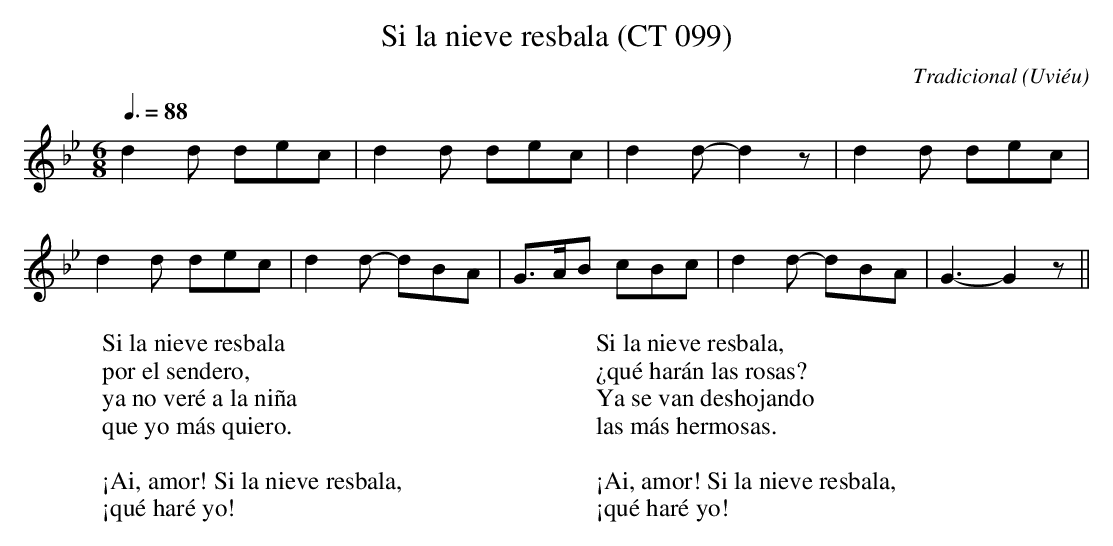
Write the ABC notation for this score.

X:1
T:Si la nieve resbala (CT 099)
C:Tradicional
O:Uviéu
M:6/8
L:1/8
Q:3/8=88
W:Si la nieve resbala
W:por el sendero,
W:ya no veré a la niña
W:que yo más quiero.
W:
W:¡Ai, amor! Si la nieve resbala,
W:¡qué haré yo!
W:
W:Si la nieve resbala,
W:¿qué harán las rosas?
W:Ya se van deshojando
W:las más hermosas.
W:
W:¡Ai, amor! Si la nieve resbala,
W:¡qué haré yo!
K:Gm
d2d dec|d2d dec|d2d- d2z|d2d dec|
d2d dec|d2d- dBA|G3/2A/2B cBc|d2d- dBA|G3- G2z||
